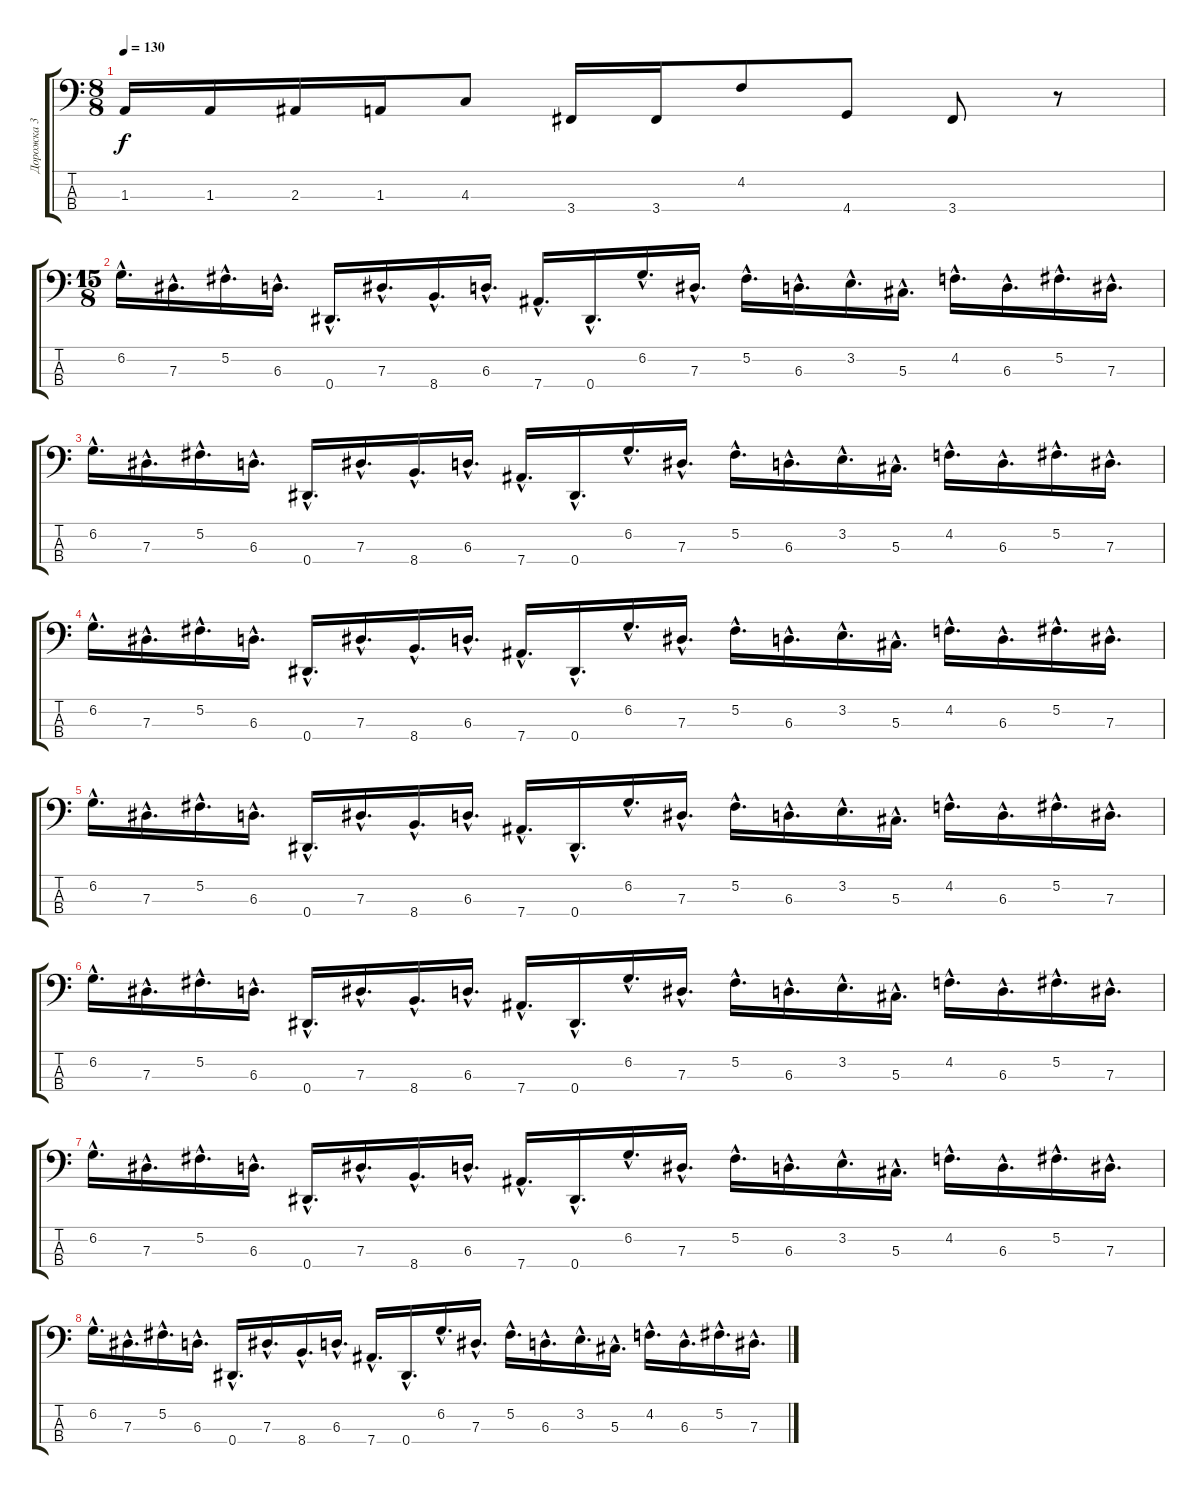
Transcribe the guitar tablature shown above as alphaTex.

\track ("Дорожка 3" "Дорожка 3") {instrument electricbassfinger}
\staff {score tabs}
\tuning (Gb2 Db2 Ab1 Eb1) {hide}
\ts (8 8)
\tempo 130
\clef f4
\ks c
1.3.16{dy f} 1.3.16 2.3.16 1.3.16 4.3.8 3.4.16 3.4.16 4.2.8 4.4.8 3.4.8 r.8 |
\ts (15 8)
6.2{hac}.16{d} 7.3{hac}.16{d} 5.2{hac}.16{d} 6.3{hac}.16{d} 0.4{hac}.16{d} 7.3{hac}.16{d} 8.4{hac}.16{d} 6.3{hac}.16{d} 7.4{hac}.16{d} 0.4{hac}.16{d} 6.2{hac}.16{d} 7.3{hac}.16{d} 5.2{hac}.16{d} 6.3{hac}.16{d} 3.2{hac}.16{d} 5.3{hac}.16{d} 4.2{hac}.16{d} 6.3{hac}.16{d} 5.2{hac}.16{d} 7.3{hac}.16{d} |
6.2{hac}.16{d} 7.3{hac}.16{d} 5.2{hac}.16{d} 6.3{hac}.16{d} 0.4{hac}.16{d} 7.3{hac}.16{d} 8.4{hac}.16{d} 6.3{hac}.16{d} 7.4{hac}.16{d} 0.4{hac}.16{d} 6.2{hac}.16{d} 7.3{hac}.16{d} 5.2{hac}.16{d} 6.3{hac}.16{d} 3.2{hac}.16{d} 5.3{hac}.16{d} 4.2{hac}.16{d} 6.3{hac}.16{d} 5.2{hac}.16{d} 7.3{hac}.16{d} |
6.2{hac}.16{d} 7.3{hac}.16{d} 5.2{hac}.16{d} 6.3{hac}.16{d} 0.4{hac}.16{d} 7.3{hac}.16{d} 8.4{hac}.16{d} 6.3{hac}.16{d} 7.4{hac}.16{d} 0.4{hac}.16{d} 6.2{hac}.16{d} 7.3{hac}.16{d} 5.2{hac}.16{d} 6.3{hac}.16{d} 3.2{hac}.16{d} 5.3{hac}.16{d} 4.2{hac}.16{d} 6.3{hac}.16{d} 5.2{hac}.16{d} 7.3{hac}.16{d} |
6.2{hac}.16{d} 7.3{hac}.16{d} 5.2{hac}.16{d} 6.3{hac}.16{d} 0.4{hac}.16{d} 7.3{hac}.16{d} 8.4{hac}.16{d} 6.3{hac}.16{d} 7.4{hac}.16{d} 0.4{hac}.16{d} 6.2{hac}.16{d} 7.3{hac}.16{d} 5.2{hac}.16{d} 6.3{hac}.16{d} 3.2{hac}.16{d} 5.3{hac}.16{d} 4.2{hac}.16{d} 6.3{hac}.16{d} 5.2{hac}.16{d} 7.3{hac}.16{d} |
6.2{hac}.16{d} 7.3{hac}.16{d} 5.2{hac}.16{d} 6.3{hac}.16{d} 0.4{hac}.16{d} 7.3{hac}.16{d} 8.4{hac}.16{d} 6.3{hac}.16{d} 7.4{hac}.16{d} 0.4{hac}.16{d} 6.2{hac}.16{d} 7.3{hac}.16{d} 5.2{hac}.16{d} 6.3{hac}.16{d} 3.2{hac}.16{d} 5.3{hac}.16{d} 4.2{hac}.16{d} 6.3{hac}.16{d} 5.2{hac}.16{d} 7.3{hac}.16{d} |
6.2{hac}.16{d} 7.3{hac}.16{d} 5.2{hac}.16{d} 6.3{hac}.16{d} 0.4{hac}.16{d} 7.3{hac}.16{d} 8.4{hac}.16{d} 6.3{hac}.16{d} 7.4{hac}.16{d} 0.4{hac}.16{d} 6.2{hac}.16{d} 7.3{hac}.16{d} 5.2{hac}.16{d} 6.3{hac}.16{d} 3.2{hac}.16{d} 5.3{hac}.16{d} 4.2{hac}.16{d} 6.3{hac}.16{d} 5.2{hac}.16{d} 7.3{hac}.16{d} |
6.2{hac}.16{d} 7.3{hac}.16{d} 5.2{hac}.16{d} 6.3{hac}.16{d} 0.4{hac}.16{d} 7.3{hac}.16{d} 8.4{hac}.16{d} 6.3{hac}.16{d} 7.4{hac}.16{d} 0.4{hac}.16{d} 6.2{hac}.16{d} 7.3{hac}.16{d} 5.2{hac}.16{d} 6.3{hac}.16{d} 3.2{hac}.16{d} 5.3{hac}.16{d} 4.2{hac}.16{d} 6.3{hac}.16{d} 5.2{hac}.16{d} 7.3{hac}.16{d}
